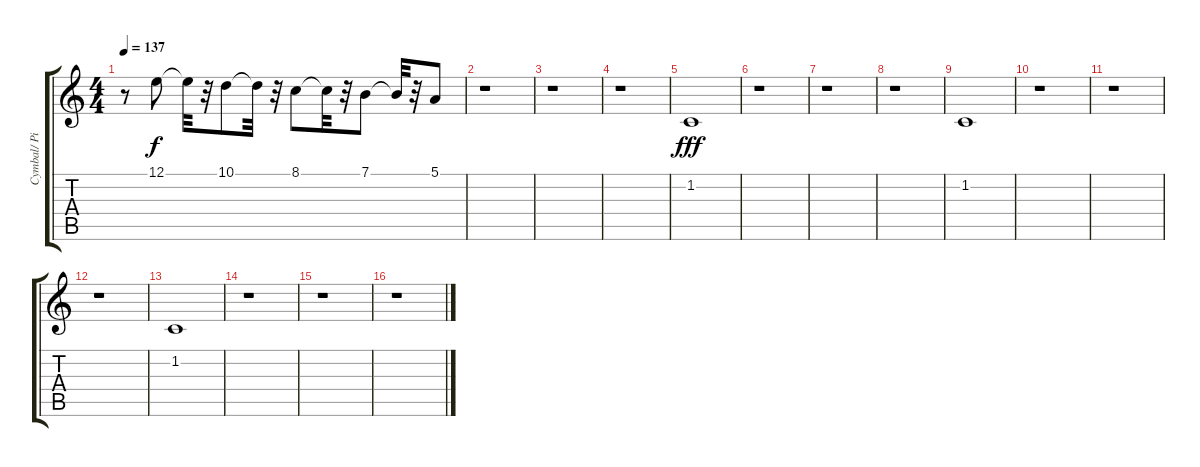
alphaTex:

\track ("Cymbal/ Piano" "Cymbal/ Pi") {instrument reversecymbal}
\staff {score tabs}
\tuning (E4 B3 G3 D3 A2 E2) {hide}
\ts (4 4)
\tempo 137
\clef g2
\ks c
r.8{dy f} 12.1.8 12.1{t}.32 r.32 10.1.8 10.1{t}.32 r.32 8.1.8 8.1{t}.32 r.32 7.1.8 7.1{t}.32 r.32 5.1.8 |
r.1 |
r.1 |
r.1 |
1.2.1{dy fff instrument reversecymbal} |
r.1 |
r.1 |
r.1 |
1.2.1 |
r.1 |
r.1 |
r.1 |
1.2.1 |
r.1 |
r.1 |
r.1
